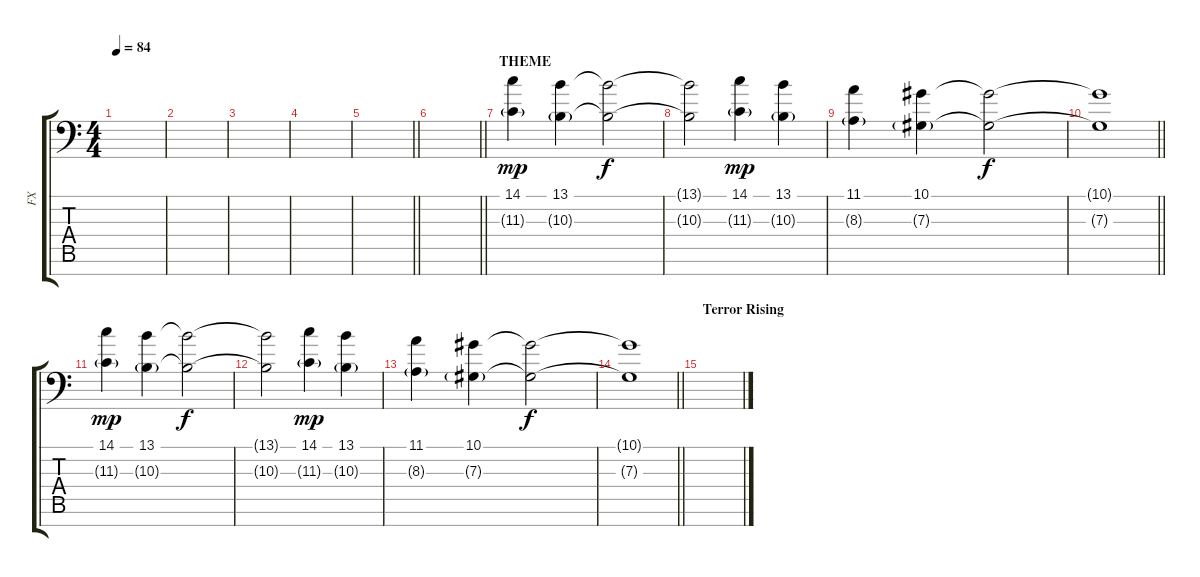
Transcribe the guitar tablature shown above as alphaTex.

\track ("FX" "FX") {instrument choiraahs}
\staff {score tabs}
\tuning (Bb3 F3 Db3 Ab2 Eb2 Bb1 F1) {hide}
\ts (4 4)
\tempo 84
\clef f4
\ks c
|
|
|
|
\barLineRight lightlight
|
\barLineRight lightlight
|
\section ("" "THEME")
(14.1 11.3{g}).4{dy mp} (13.1 10.3{g}).4 (13.1{t} 10.3{t}).2{dy f} |
(13.1{t} 10.3{t}).2 (14.1 11.3{g}).4{dy mp} (13.1 10.3{g}).4 |
(11.1 8.3{g}).4 (10.1 7.3{g}).4 (10.1{t} 7.3{t}).2{dy f} |
\barLineRight lightlight
(10.1{t} 7.3{t}).1 |
(14.1 11.3{g}).4{dy mp} (13.1 10.3{g}).4 (13.1{t} 10.3{t}).2{dy f} |
(13.1{t} 10.3{t}).2 (14.1 11.3{g}).4{dy mp} (13.1 10.3{g}).4 |
(11.1 8.3{g}).4 (10.1 7.3{g}).4 (10.1{t} 7.3{t}).2{dy f} |
\barLineRight lightlight
(10.1{t} 7.3{t}).1 |
\section ("" "Terror Rising")
